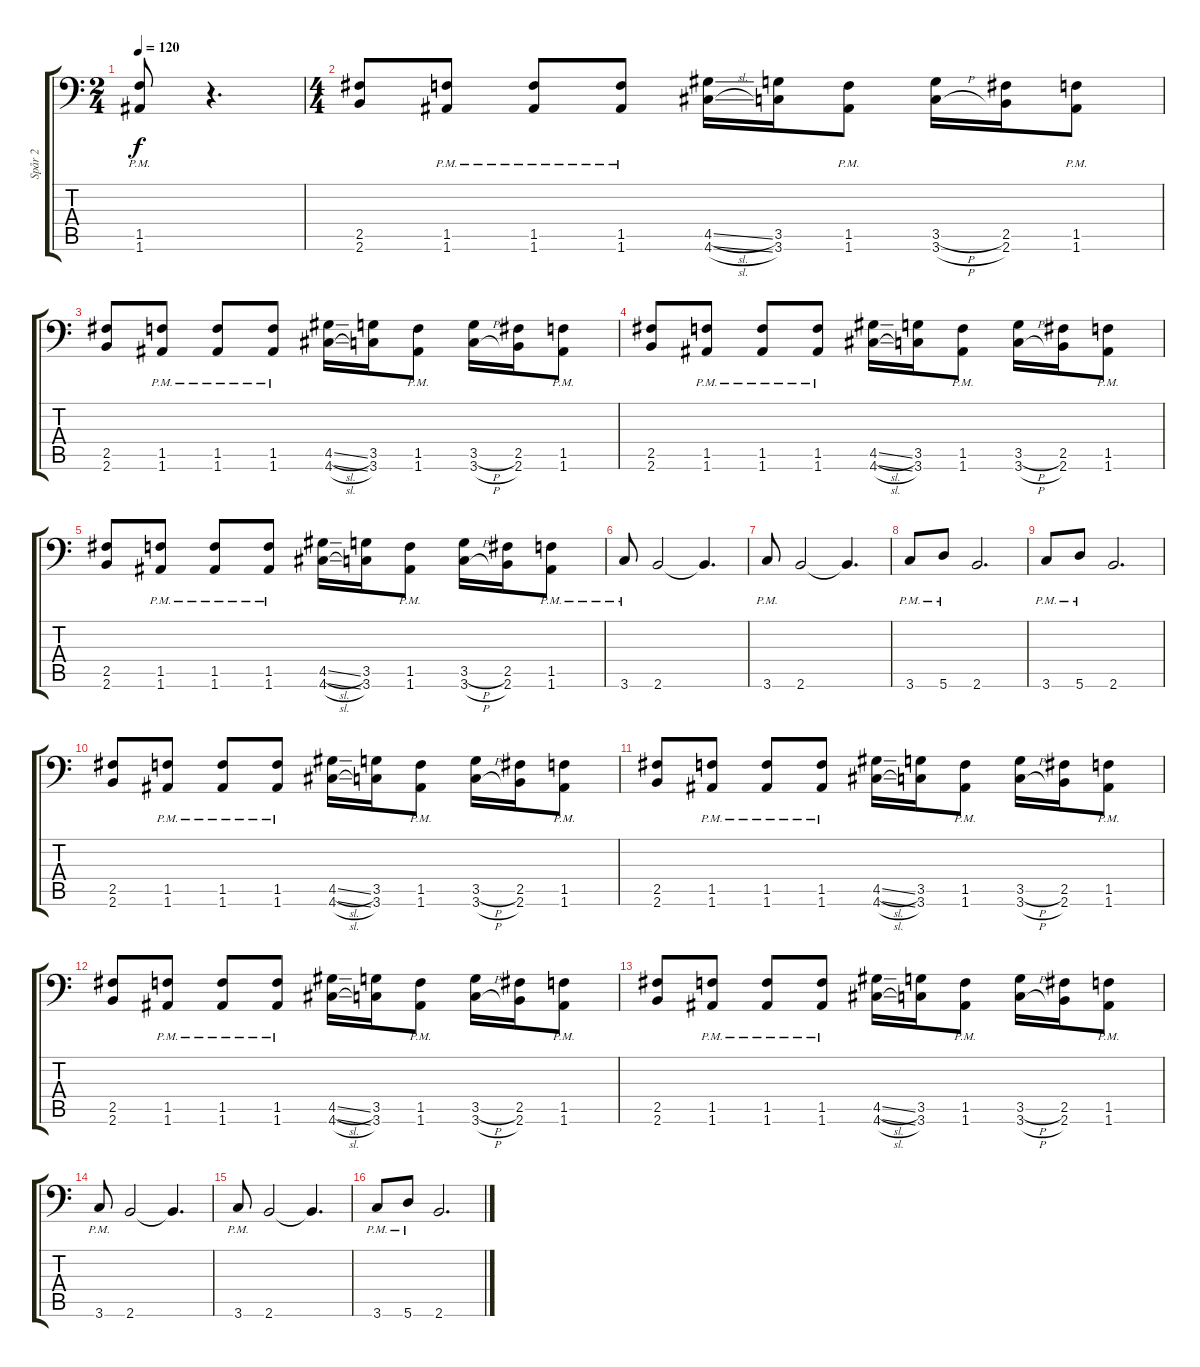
\track ("Spår 2" "Spår 2") {instrument distortionguitar}
\staff {score tabs}
\tuning (B3 Gb3 D3 A2 E2 A1) {hide}
\ts (2 4)
\tempo 120
\clef f4
\ks c
(1.5{pm} 1.6{pm}).8{dy f} r.4{d} |
\ts (4 4)
(2.5 2.6).8 (1.5{pm} 1.6{pm}).8 (1.5{pm} 1.6{pm}).8 (1.5{pm} 1.6{pm}).8 (4.5{sl} 4.6{sl}).16 (3.5 3.6).16 (1.5{pm} 1.6{pm}).8 (3.5{h} 3.6{h}).16 (2.5 2.6).16 (1.5{pm} 1.6{pm}).8 |
(2.5 2.6).8 (1.5{pm} 1.6{pm}).8 (1.5{pm} 1.6{pm}).8 (1.5{pm} 1.6{pm}).8 (4.5{sl} 4.6{sl}).16 (3.5 3.6).16 (1.5{pm} 1.6{pm}).8 (3.5{h} 3.6{h}).16 (2.5 2.6).16 (1.5{pm} 1.6{pm}).8 |
(2.5 2.6).8 (1.5{pm} 1.6{pm}).8 (1.5{pm} 1.6{pm}).8 (1.5{pm} 1.6{pm}).8 (4.5{sl} 4.6{sl}).16 (3.5 3.6).16 (1.5{pm} 1.6{pm}).8 (3.5{h} 3.6{h}).16 (2.5 2.6).16 (1.5{pm} 1.6{pm}).8 |
(2.5 2.6).8 (1.5{pm} 1.6{pm}).8 (1.5{pm} 1.6{pm}).8 (1.5{pm} 1.6{pm}).8 (4.5{sl} 4.6{sl}).16 (3.5 3.6).16 (1.5{pm} 1.6{pm}).8 (3.5{h} 3.6{h}).16 (2.5 2.6).16 (1.5{pm} 1.6{pm}).8 |
3.6{pm}.8 2.6.2 2.6{t}.4{d} |
3.6{pm}.8 2.6.2 2.6{t}.4{d} |
3.6{pm}.8 5.6{pm}.8 2.6.2{d} |
3.6{pm}.8 5.6{pm}.8 2.6.2{d} |
(2.5 2.6).8 (1.5{pm} 1.6{pm}).8 (1.5{pm} 1.6{pm}).8 (1.5{pm} 1.6{pm}).8 (4.5{sl} 4.6{sl}).16 (3.5 3.6).16 (1.5{pm} 1.6{pm}).8 (3.5{h} 3.6{h}).16 (2.5 2.6).16 (1.5{pm} 1.6{pm}).8 |
(2.5 2.6).8 (1.5{pm} 1.6{pm}).8 (1.5{pm} 1.6{pm}).8 (1.5{pm} 1.6{pm}).8 (4.5{sl} 4.6{sl}).16 (3.5 3.6).16 (1.5{pm} 1.6{pm}).8 (3.5{h} 3.6{h}).16 (2.5 2.6).16 (1.5{pm} 1.6{pm}).8 |
(2.5 2.6).8 (1.5{pm} 1.6{pm}).8 (1.5{pm} 1.6{pm}).8 (1.5{pm} 1.6{pm}).8 (4.5{sl} 4.6{sl}).16 (3.5 3.6).16 (1.5{pm} 1.6{pm}).8 (3.5{h} 3.6{h}).16 (2.5 2.6).16 (1.5{pm} 1.6{pm}).8 |
(2.5 2.6).8 (1.5{pm} 1.6{pm}).8 (1.5{pm} 1.6{pm}).8 (1.5{pm} 1.6{pm}).8 (4.5{sl} 4.6{sl}).16 (3.5 3.6).16 (1.5{pm} 1.6{pm}).8 (3.5{h} 3.6{h}).16 (2.5 2.6).16 (1.5{pm} 1.6{pm}).8 |
3.6{pm}.8 2.6.2 2.6{t}.4{d} |
3.6{pm}.8 2.6.2 2.6{t}.4{d} |
3.6{pm}.8 5.6{pm}.8 2.6.2{d}
